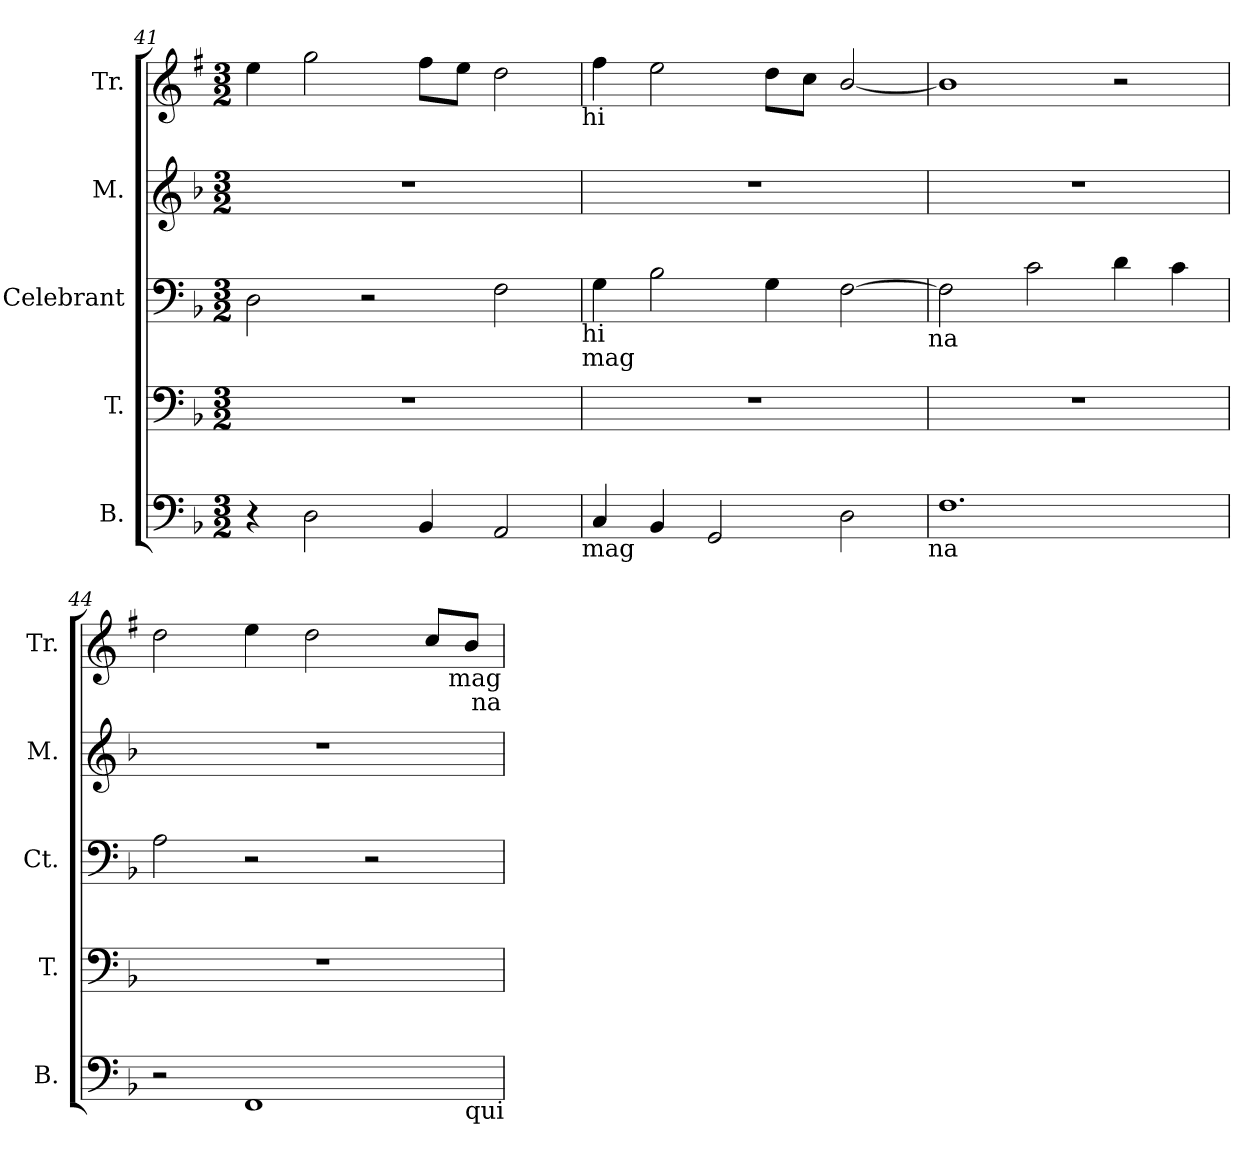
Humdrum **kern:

**kern	**kern	**kern	**kern	**kern
*part5	*part4	*part3	*part2	*part1
*staff5	*staff4	*staff3	*staff2	*staff1
*I"B.	*I"T.	*I"Celebrant	*I"M.	*I"Tr.
*I'B.	*I'T.	*I'Ct.	*I'M.	*I'Tr.
*clefF4	*clefF4	*clefF4	*clefG2	*clefG2
*	*	*	*	*ITrd1c2
*k[b-]	*k[b-]	*k[b-]	*k[b-]	*k[b-]
*F:	*F:	*F:	*F:	*F:
*M3/2	*M3/2	*M3/2	*M3/2	*M3/2
=41	=41	=41	=41	=41
4r	1.r	2D\	1.r	4dd\
2D\	.	.	.	2ff\
.	.	2r	.	.
4BB-/	.	.	.	8ee\L
.	.	.	.	8dd\J
2AA/	.	2F\	.	2cc\
!	!	!	!	!LO:TX:b:t=hi
!	!	!LO:TX:b:t=hi	!	!
!	!	!LO:TX:b:t=mag	!	!
!LO:TX:b:t=mag	!	!	!	!
=42	=42	=42	=42	=42
4C/	1.r	4G\	1.r	4ee\
4BB-/	.	2B-\	.	2dd\
2GG/	.	.	.	.
.	.	4G\	.	8cc\L
.	.	.	.	8b-\J
2D\	.	[>2F\	.	[<2a/
!	!	!LO:TX:b:t=na	!	!
!LO:TX:b:t=na	!	!	!	!
=43	=43	=43	=43	=43
1.F	1.r	2F\]	1.r	1a]
.	.	2c\	.	.
.	.	4d\	.	2r
.	.	4c\	.	.
=44	=44	=44	=44	=44
2r	1.r	2A\	1.r	2cc\
1FF	.	2r	.	4dd\
.	.	.	.	2cc\
.	.	2r	.	.
.	.	.	.	8b-/L
.	.	.	.	8a/J
!	!	!	!	!LO:TX:b:t=mag
!	!	!	!	!LO:TX:b:t=na
!LO:TX:b:t=qui	!	!	!	!
=	=	=	=	=
*-	*-	*-	*-	*-
